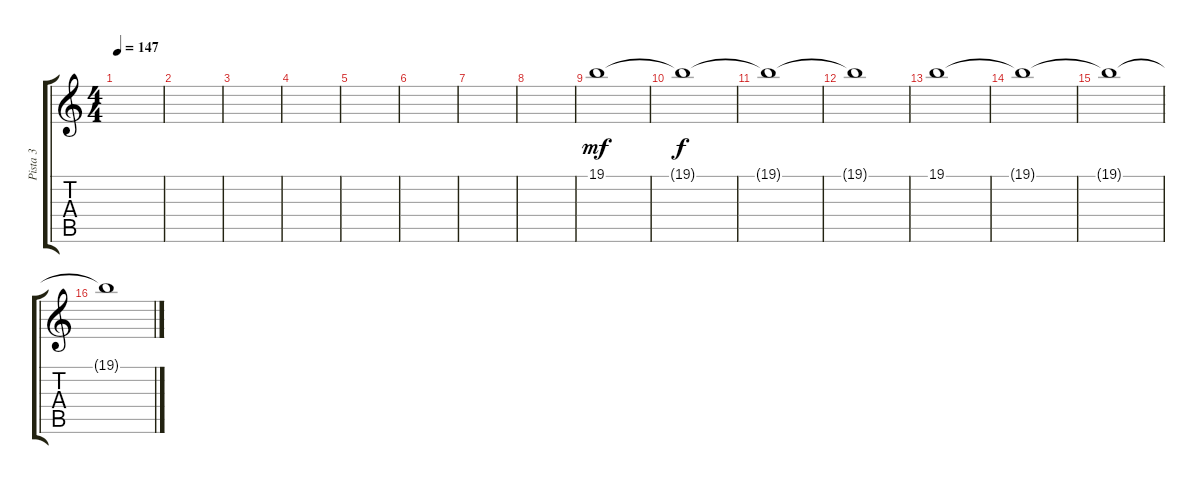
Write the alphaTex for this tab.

\track ("Pista 3" "Pista 3") {instrument stringensemble1}
\staff {score tabs}
\tuning (E4 B3 G3 D3 A2 E2) {hide}
\ts (4 4)
\tempo 147
\clef g2
\ks c
|
|
|
|
|
|
|
|
19.1.1{dy mf volume 6} |
19.1{t}.1{dy f} |
19.1{t}.1 |
19.1{t}.1 |
19.1.1{volume 7} |
19.1{t}.1 |
19.1{t}.1 |
19.1{t}.1
